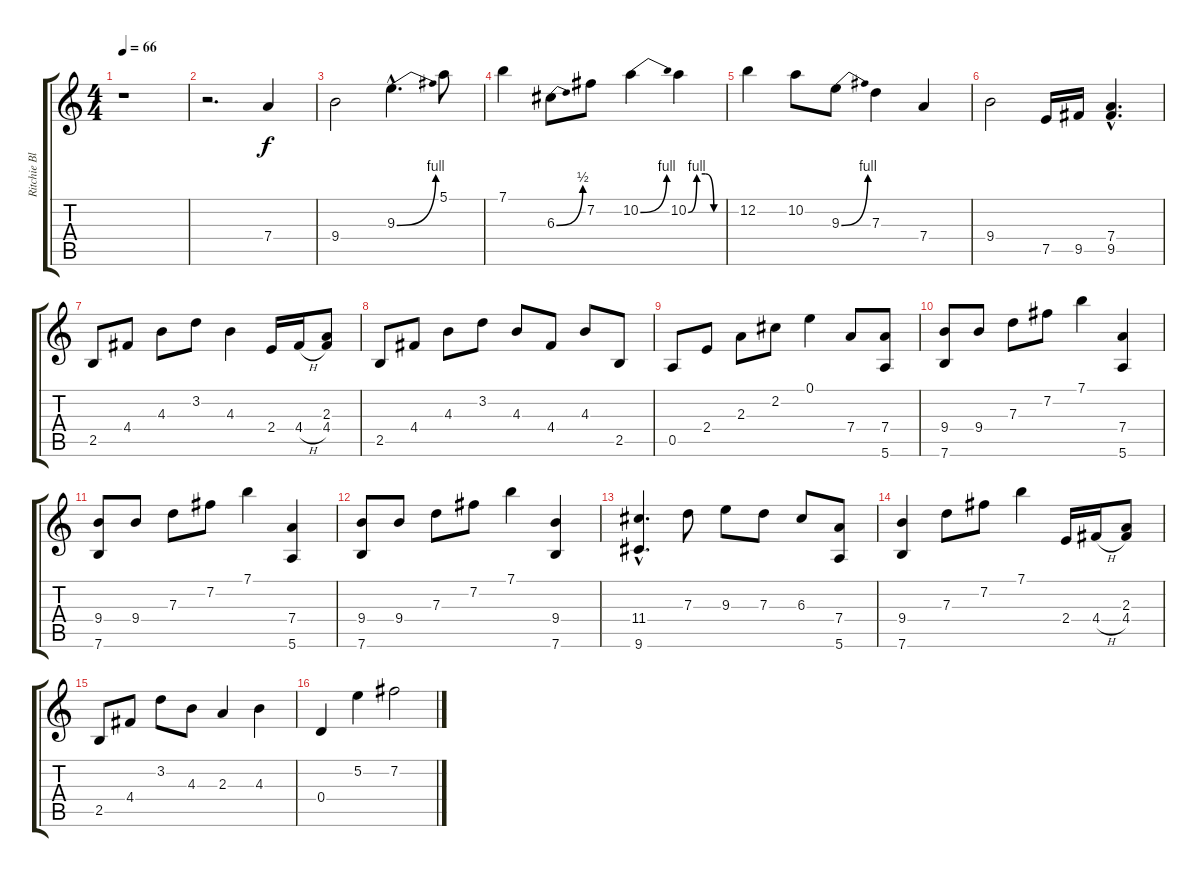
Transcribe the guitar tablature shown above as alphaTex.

\track ("Ritchie Blackmore" "Ritchie Bl") {instrument electricguitarjazz}
\staff {score tabs}
\tuning (E4 B3 G3 D3 A2 E2) {hide}
\ts (4 4)
\tempo 66
\clef g2
\ks c
r.1{dy f instrument electricguitarjazz} |
r.2{d} 7.4.4 |
9.4.2 9.3{be (bend 0 0 60 4) hac}.4{d} 5.1.8 |
7.1.4 6.3{be (bend 0 0 60 2)}.8 7.2.8 10.2{be (bend 0 0 60 4)}.4 10.2{be (custom 0 0 15 4 30 4 45 0 60 0)}.4 |
12.2.4 10.2.8 9.3{be (bend 0 0 60 4)}.8 7.3.4 7.4.4 |
9.4.2 7.5.16 9.5.16 (7.4{hac} 9.5{hac}).4{d} |
2.5.8 4.4.8 4.3.8 3.2.8 4.3.4 2.4.16 4.4{h}.16 (2.3 4.4).8 |
2.5.8 4.4.8 4.3.8 3.2.8 4.3.8 4.4.8 4.3.8 2.5.8 |
0.5.8 2.4.8 2.3.8 2.2.8 0.1.4 7.4.8 (7.4 5.6).8 |
(9.4 7.6).8 9.4.8 7.3.8 7.2.8 7.1.4 (7.4 5.6).4 |
(9.4 7.6).8 9.4.8 7.3.8 7.2.8 7.1.4 (7.4 5.6).4 |
(9.4 7.6).8 9.4.8 7.3.8 7.2.8 7.1.4 (9.4 7.6).4 |
(11.4{hac} 9.6{hac}).4{d} 7.3.8 9.3.8 7.3.8 6.3.8 (7.4 5.6).8 |
(9.4 7.6).4 7.3.8 7.2.8 7.1.4 2.4.16 4.4{h}.16 (2.3 4.4).8 |
2.5.8 4.4.8 3.2.8 4.3.8 2.3.4 4.3.4 |
0.4.4 5.2.4 7.2.2
